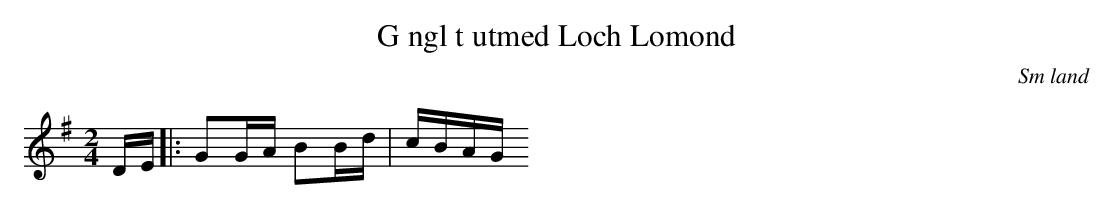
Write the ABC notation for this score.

X:1
T:G ngl t utmed Loch Lomond
O:Sm land
M:2/4
L:1/8
K:G
D/2E/2|:GG/2A/2 BB/2d/2 | c/2B/2A/2G/2
